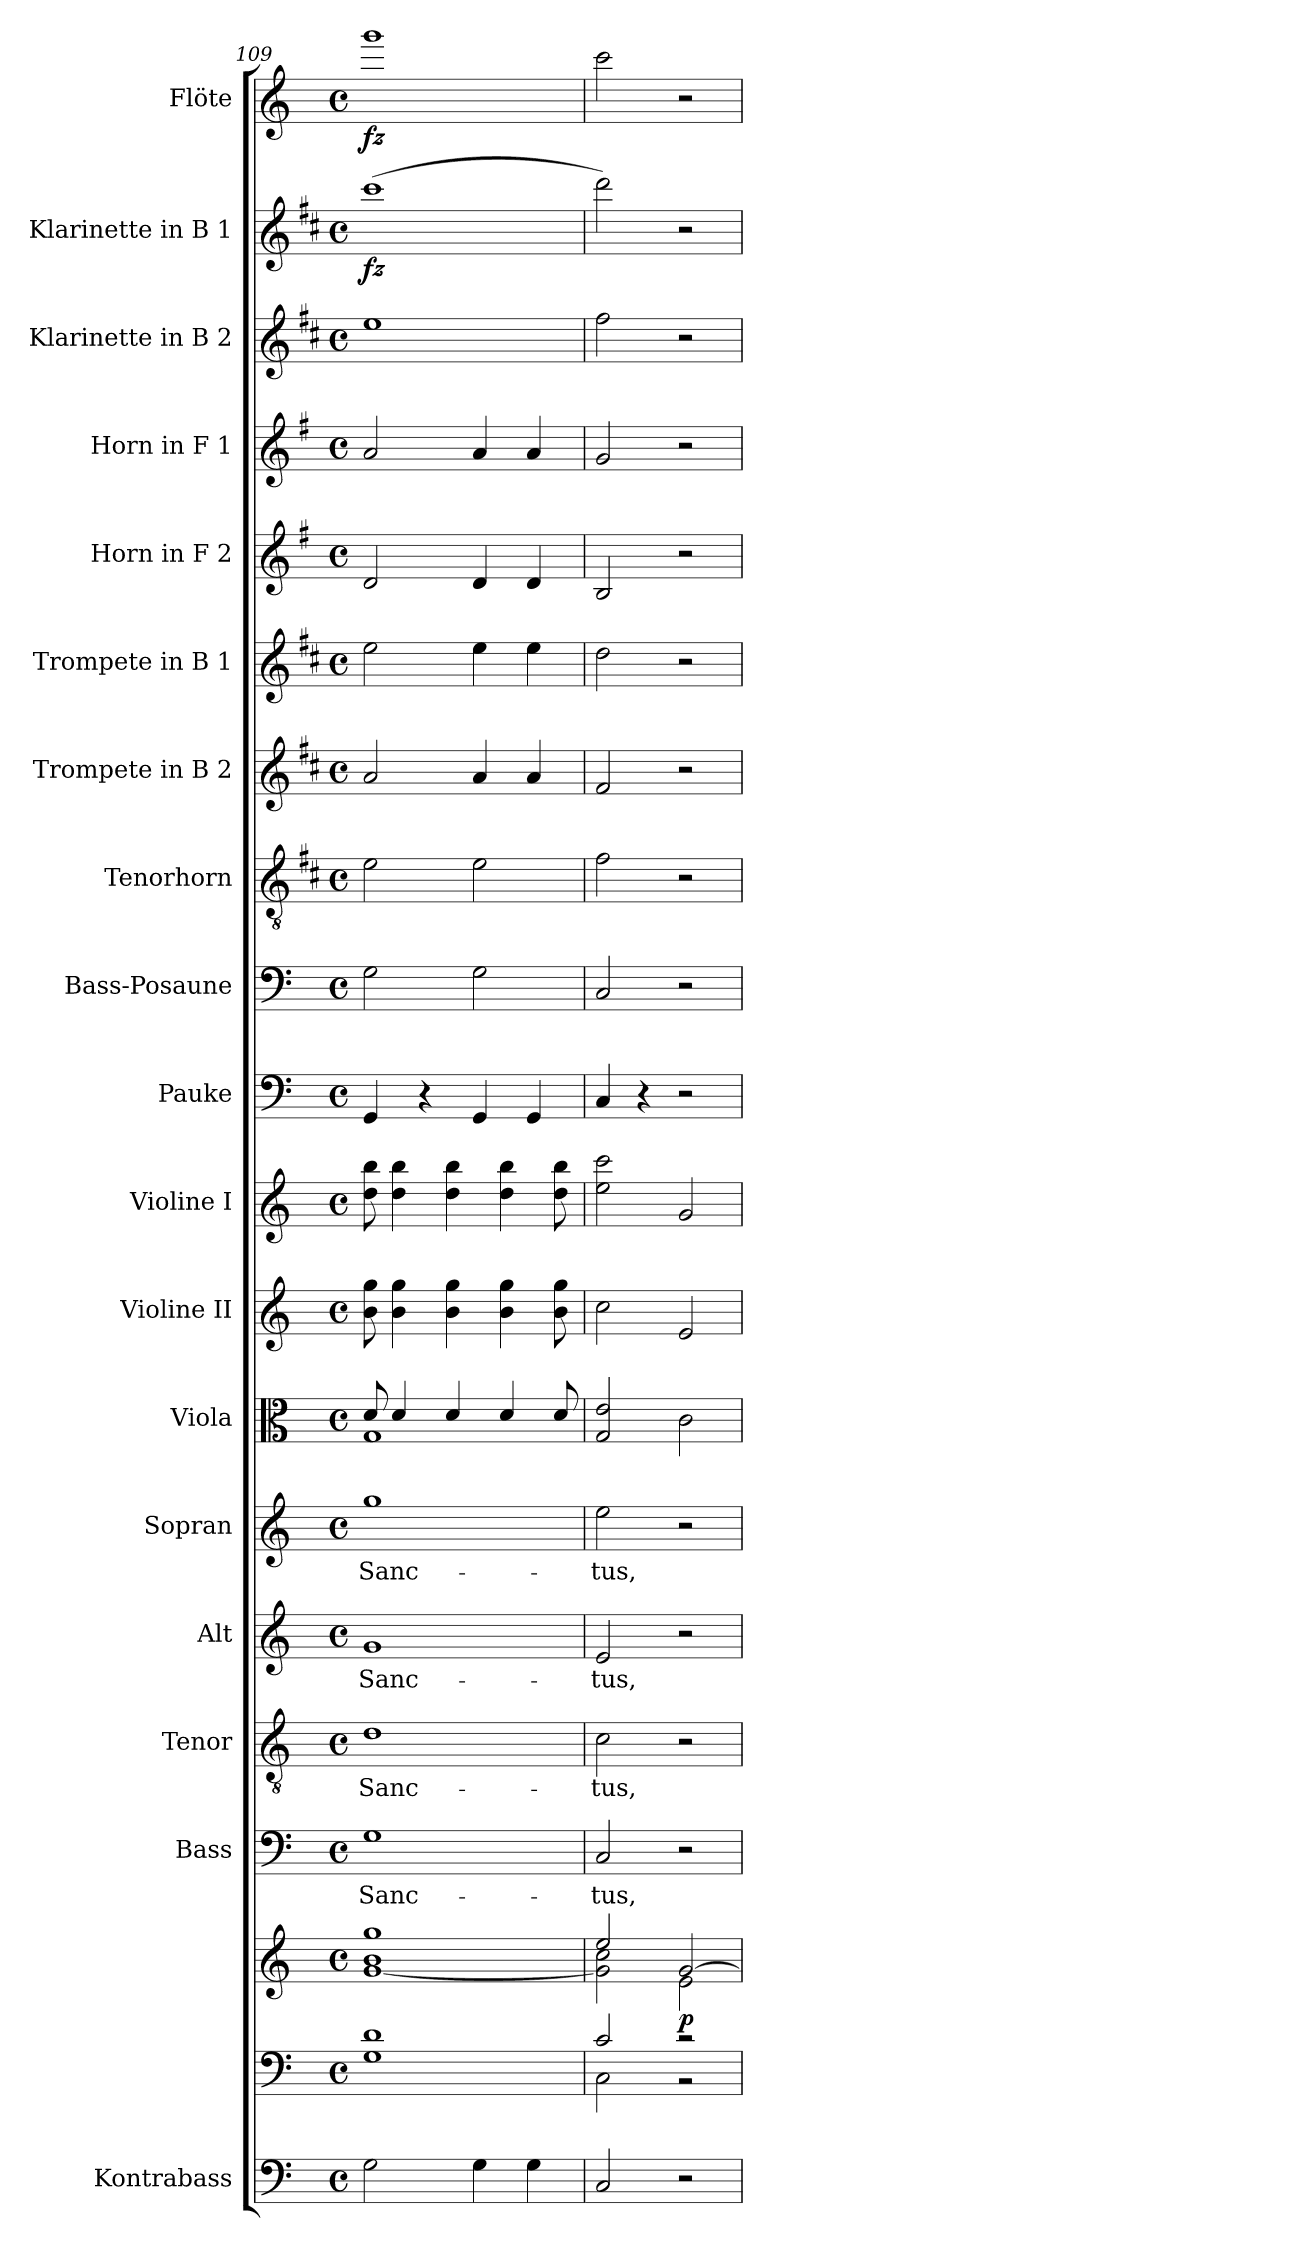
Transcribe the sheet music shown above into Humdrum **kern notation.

**kern	**kern	**kern	**dynam	**kern	**text	**kern	**text	**kern	**text	**kern	**text	**kern	**kern	**kern	**kern	**kern	**kern	**kern	**kern	**kern	**kern	**kern	**kern	**dynam	**kern	**dynam
*part19	*part18	*part18	*part18	*part17	*part17	*part16	*part16	*part15	*part15	*part14	*part14	*part13	*part12	*part11	*part10	*part9	*part8	*part7	*part6	*part5	*part4	*part3	*part2	*part2	*part1	*part1
*staff20	*staff19	*staff18	*staff18/19	*staff17	*staff17	*staff16	*staff16	*staff15	*staff15	*staff14	*staff14	*staff13	*staff12	*staff11	*staff10	*staff9	*staff8	*staff7	*staff6	*staff5	*staff4	*staff3	*staff2	*staff2	*staff1	*staff1
*I"Kontrabass	*	*	*	*I"Bass	*	*I"Tenor	*	*I"Alt	*	*I"Sopran	*	*I"Viola	*I"Violine II	*I"Violine I	*I"Pauke	*I"Bass-Posaune	*I"Tenorhorn	*I"Trompete in B 2	*I"Trompete in B 1	*I"Horn in F 2	*I"Horn in F 1	*I"Klarinette in B 2	*I"Klarinette in B 1	*	*I"Flöte	*
*I'Kb.	*	*	*	*I'B	*	*I'T	*	*I'A	*	*I'S	*	*I'Vla.	*I'Vl. II	*I'Vl. I	*I'Pk.	*I'B. Pos.	*I'T	*	*	*I'Hrn. 2	*I'Hrn. 1	*	*	*	*I'Fl.	*
*clefF4	*clefF4	*clefG2	*	*clefF4	*	*clefGv2	*	*clefG2	*	*clefG2	*	*clefC3	*clefG2	*clefG2	*clefF4	*clefF4	*clefGv2	*clefG2	*clefG2	*clefG2	*clefG2	*clefG2	*clefG2	*	*clefG2	*
*ITrd7c12	*	*	*	*	*	*	*	*	*	*	*	*	*	*	*	*	*ITrd1c2	*ITrd1c2	*ITrd1c2	*ITrd4c7	*ITrd4c7	*ITrd1c2	*ITrd1c2	*	*	*
*k[]	*k[]	*k[]	*	*k[]	*	*k[]	*	*k[]	*	*k[]	*	*k[]	*k[]	*k[]	*k[]	*k[]	*k[]	*k[]	*k[]	*k[]	*k[]	*k[]	*k[]	*	*k[]	*
*C:	*C:	*C:	*	*C:	*	*C:	*	*C:	*	*C:	*	*C:	*C:	*C:	*C:	*C:	*C:	*C:	*C:	*C:	*C:	*C:	*C:	*	*C:	*
*M4/4	*M4/4	*M4/4	*	*M4/4	*	*M4/4	*	*M4/4	*	*M4/4	*	*M4/4	*M4/4	*M4/4	*M4/4	*M4/4	*M4/4	*M4/4	*M4/4	*M4/4	*M4/4	*M4/4	*M4/4	*	*M4/4	*
*met(c)	*met(c)	*met(c)	*	*met(c)	*	*met(c)	*	*met(c)	*	*met(c)	*	*met(c)	*met(c)	*met(c)	*met(c)	*met(c)	*met(c)	*met(c)	*met(c)	*met(c)	*met(c)	*met(c)	*met(c)	*	*met(c)	*
=109	=109	=109	=109	=109	=109	=109	=109	=109	=109	=109	=109	=109	=109	=109	=109	=109	=109	=109	=109	=109	=109	=109	=109	=109	=109	=109
*	*^	*^	*	*	*	*	*	*	*	*	*	*	*	*	*	*	*	*	*	*	*	*	*	*	*	*
!	!	!	!	!	!	!	!LO:LY:b	!	!LO:LY:b	!	!LO:LY:b	!	!LO:LY:b	!	!	!	!	!	!	!	!	!	!	!	!	!LO:DY:b	!	!LO:DY:b
*	*	*	*	*	*	*	*	*	*	*	*	*	*	*^	*	*	*	*	*	*	*	*	*	*	*	*	*	*
2GG\	1d	1G	1gg	[<1g 1b	.	1G	Sanc-	1d	Sanc-	1g	Sanc-	1gg	Sanc-	8d/	1G	8b\ 8gg\	8dd\ 8bb\	4GG/	2G\	2d\	2g/	2dd\	2G/	2d/	1dd	(>1bb	fz	1ggg	fz
.	.	.	.	.	.	.	.	.	.	.	.	.	.	4d/	.	4b\ 4gg\	4dd\ 4bb\	.	.	.	.	.	.	.	.	.	.	.	.
.	.	.	.	.	.	.	.	.	.	.	.	.	.	.	.	.	.	4r	.	.	.	.	.	.	.	.	.	.	.
.	.	.	.	.	.	.	.	.	.	.	.	.	.	4d/	.	4b\ 4gg\	4dd\ 4bb\	.	.	.	.	.	.	.	.	.	.	.	.
4GG\	.	.	.	.	.	.	.	.	.	.	.	.	.	.	.	.	.	4GG/	2G\	2d\	4g/	4dd\	4G/	4d/	.	.	.	.	.
.	.	.	.	.	.	.	.	.	.	.	.	.	.	4d/	.	4b\ 4gg\	4dd\ 4bb\	.	.	.	.	.	.	.	.	.	.	.	.
4GG\	.	.	.	.	.	.	.	.	.	.	.	.	.	.	.	.	.	4GG/	.	.	4g/	4dd\	4G/	4d/	.	.	.	.	.
.	.	.	.	.	.	.	.	.	.	.	.	.	.	8d/	.	8b\ 8gg\	8dd\ 8bb\	.	.	.	.	.	.	.	.	.	.	.	.
*	*	*	*	*	*	*	*	*	*	*	*	*	*	*v	*v	*	*	*	*	*	*	*	*	*	*	*	*	*	*
=110	=110	=110	=110	=110	=110	=110	=110	=110	=110	=110	=110	=110	=110	=110	=110	=110	=110	=110	=110	=110	=110	=110	=110	=110	=110	=110	=110	=110
!	!	!	!	!	!	!	!LO:LY:b	!	!LO:LY:b	!	!LO:LY:b	!	!LO:LY:b	!	!	!	!	!	!	!	!	!	!	!	!	!	!	!
2CC/	2c/	2C\	2ee/	2g\] 2cc\	.	2C/	-tus,	2c\	-tus,	2e/	-tus,	2ee\	-tus,	2G/ 2e/	2cc\	2ee\ 2ccc\	4C/	2C/	2e\	2e/	2cc\	2E/	2c/	2ee\	2ccc\)	.	2ccc\	.
.	.	.	.	.	.	.	.	.	.	.	.	.	.	.	.	.	4r	.	.	.	.	.	.	.	.	.	.	.
!	!	!	!	!	!LO:DY:b	!	!	!	!	!	!	!	!	!	!	!	!	!	!	!	!	!	!	!	!	!	!	!
2r	2r	2r	[>2g/	2e\	p	2r	.	2r	.	2r	.	2r	.	2c\	2e/	2g/	2r	2r	2r	2r	2r	2r	2r	2r	2r	.	2r	.
*	*v	*v	*	*	*	*	*	*	*	*	*	*	*	*	*	*	*	*	*	*	*	*	*	*	*	*	*	*
*	*	*v	*v	*	*	*	*	*	*	*	*	*	*	*	*	*	*	*	*	*	*	*	*	*	*	*	*
=	=	=	=	=	=	=	=	=	=	=	=	=	=	=	=	=	=	=	=	=	=	=	=	=	=	=
*-	*-	*-	*-	*-	*-	*-	*-	*-	*-	*-	*-	*-	*-	*-	*-	*-	*-	*-	*-	*-	*-	*-	*-	*-	*-	*-
